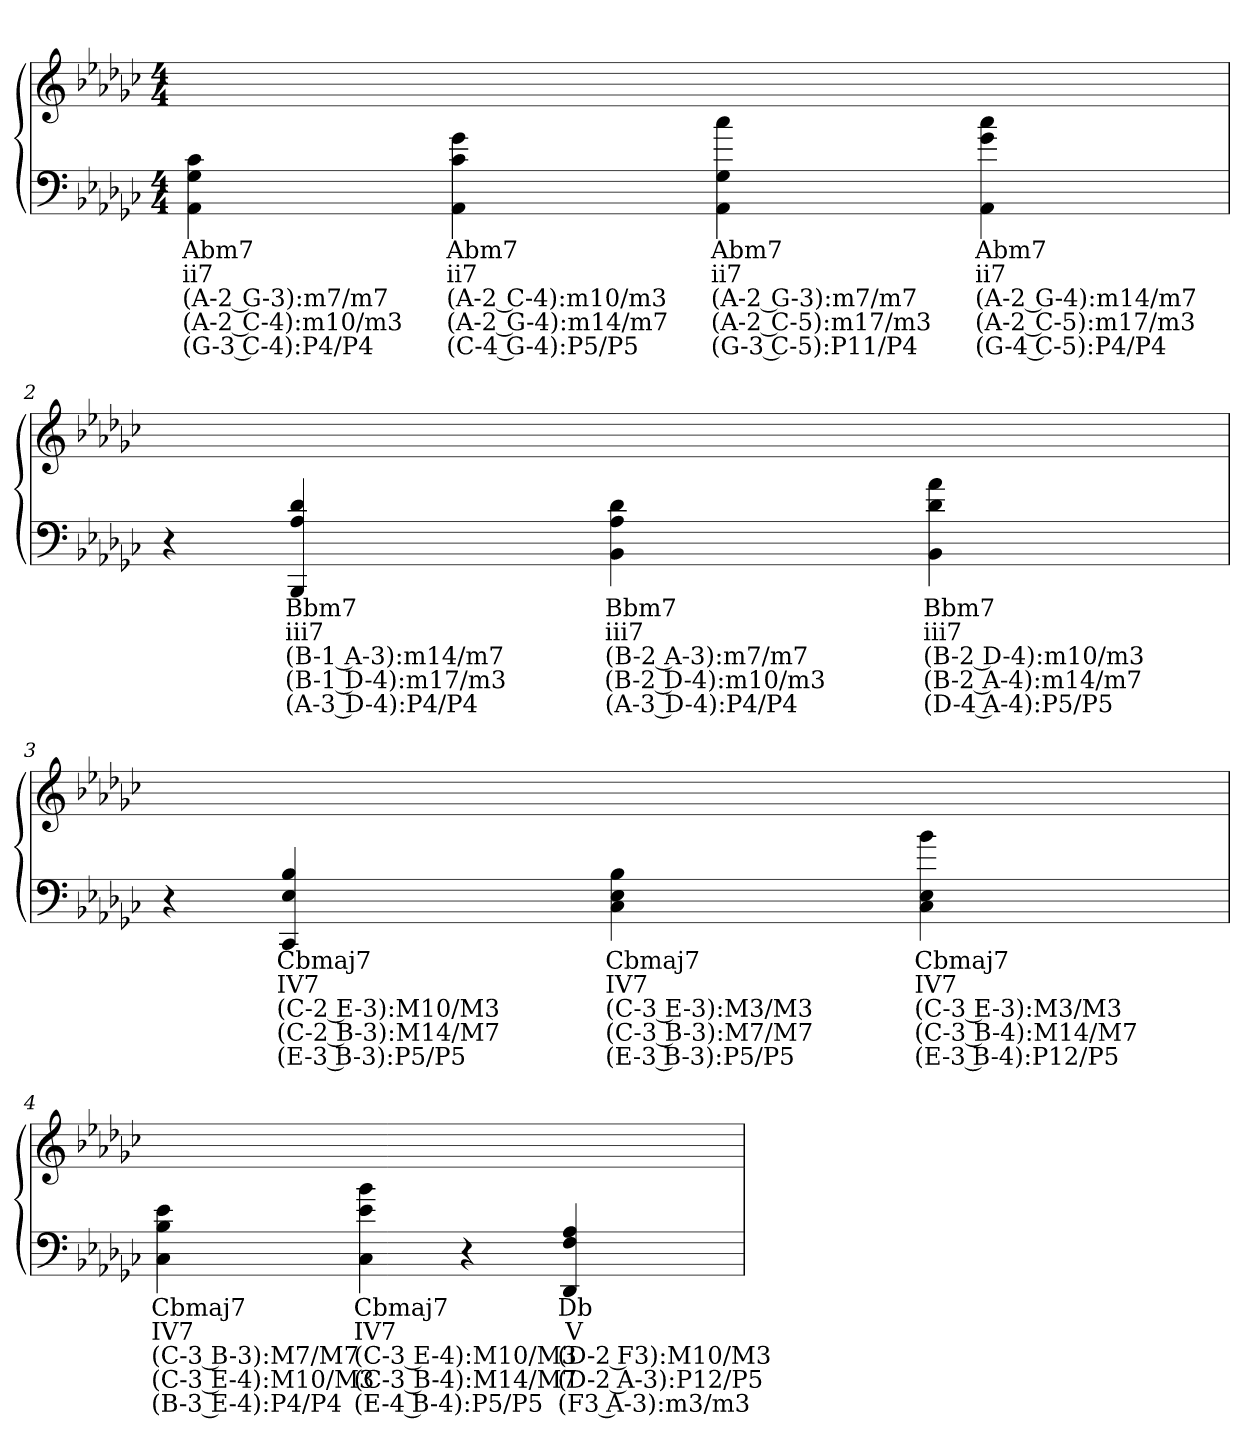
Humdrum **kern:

**kern	**text	**text	**text	**text	**text	**kern
*part2	*part2	*part2	*part2	*part2	*part2	*part1
*staff2	*staff2	*staff2	*staff2	*staff2	*staff2	*staff1
*clefF4	*	*	*	*	*	*clefG2
*k[b-e-a-d-g-c-]	*	*	*	*	*	*k[b-e-a-d-g-c-]
*G-:	*	*	*	*	*	*G-:
*M4/4	*	*	*	*	*	*M4/4
*MM60	*	*	*	*	*	*MM60
=1	=1	=1	=1	=1	=1	=1
4AA- 4G- 4c-	Abm7	ii7	(A-2 G-3):m7/m7	(A-2 C-4):m10/m3	(G-3 C-4):P4/P4	1ryy
4AA- 4c- 4g-	Abm7	ii7	(A-2 C-4):m10/m3	(A-2 G-4):m14/m7	(C-4 G-4):P5/P5	.
4AA- 4G- 4cc-	Abm7	ii7	(A-2 G-3):m7/m7	(A-2 C-5):m17/m3	(G-3 C-5):P11/P4	.
4AA- 4g- 4cc-	Abm7	ii7	(A-2 G-4):m14/m7	(A-2 C-5):m17/m3	(G-4 C-5):P4/P4	.
=2	=2	=2	=2	=2	=2	=2
4r	.	.	.	.	.	1ryy
4BBB- 4A- 4d-	Bbm7	iii7	(B-1 A-3):m14/m7	(B-1 D-4):m17/m3	(A-3 D-4):P4/P4	.
4BB- 4A- 4d-	Bbm7	iii7	(B-2 A-3):m7/m7	(B-2 D-4):m10/m3	(A-3 D-4):P4/P4	.
4BB- 4d- 4a-	Bbm7	iii7	(B-2 D-4):m10/m3	(B-2 A-4):m14/m7	(D-4 A-4):P5/P5	.
=3	=3	=3	=3	=3	=3	=3
4r	.	.	.	.	.	1ryy
4CC- 4E- 4B-	Cbmaj7	IV7	(C-2 E-3):M10/M3	(C-2 B-3):M14/M7	(E-3 B-3):P5/P5	.
4C- 4E- 4B-	Cbmaj7	IV7	(C-3 E-3):M3/M3	(C-3 B-3):M7/M7	(E-3 B-3):P5/P5	.
4C- 4E- 4b-	Cbmaj7	IV7	(C-3 E-3):M3/M3	(C-3 B-4):M14/M7	(E-3 B-4):P12/P5	.
=4	=4	=4	=4	=4	=4	=4
4C- 4B- 4e-	Cbmaj7	IV7	(C-3 B-3):M7/M7	(C-3 E-4):M10/M3	(B-3 E-4):P4/P4	1ryy
4C- 4e- 4b-	Cbmaj7	IV7	(C-3 E-4):M10/M3	(C-3 B-4):M14/M7	(E-4 B-4):P5/P5	.
4r	.	.	.	.	.	.
4DD- 4F 4A-	Db	V	(D-2 F3):M10/M3	(D-2 A-3):P12/P5	(F3 A-3):m3/m3	.
=	=	=	=	=	=	=
*-	*-	*-	*-	*-	*-	*-
